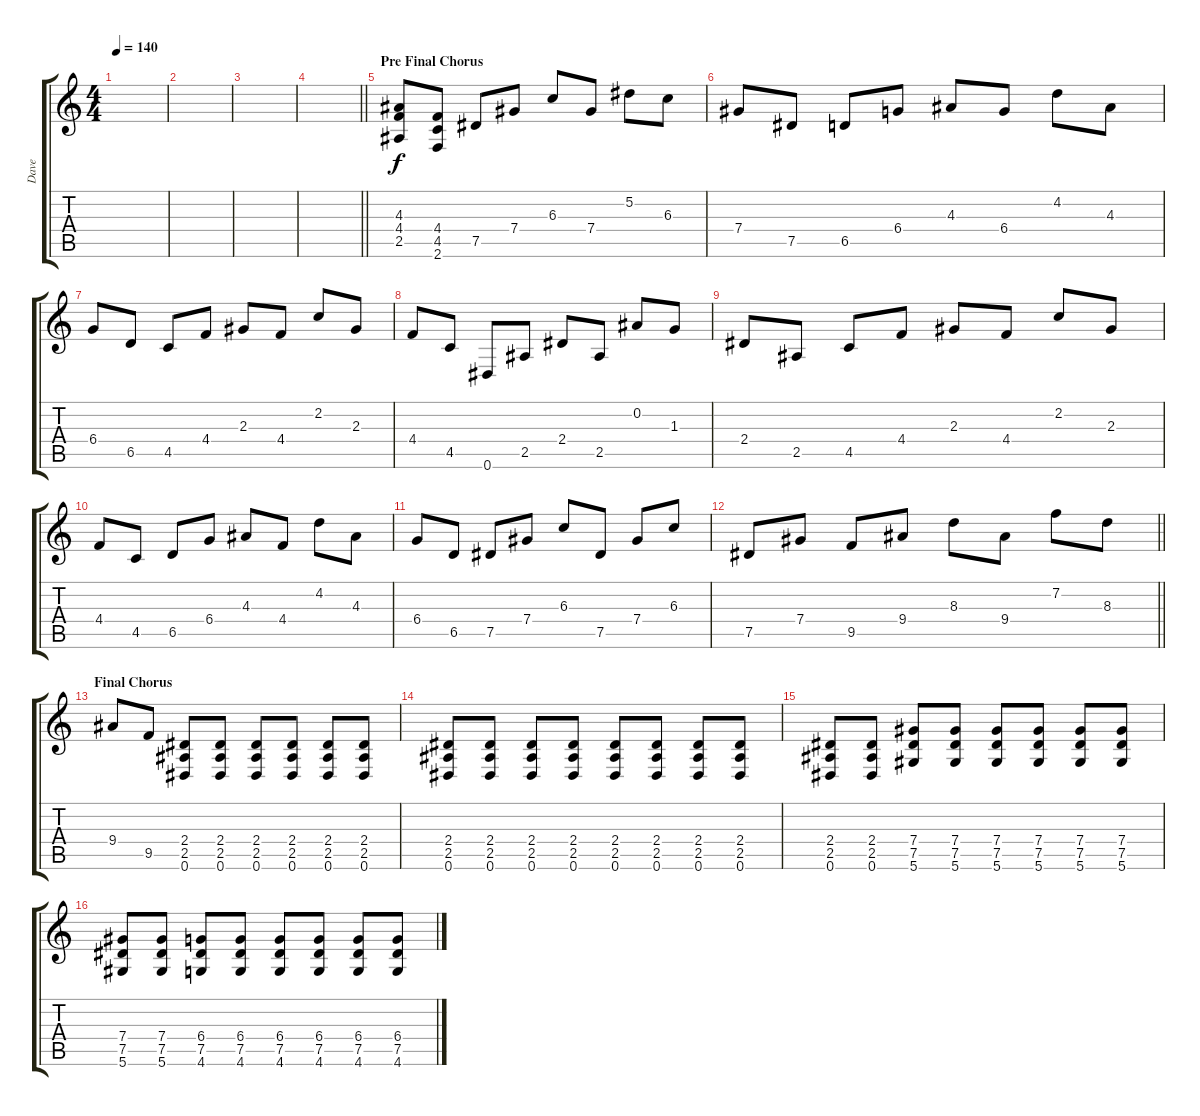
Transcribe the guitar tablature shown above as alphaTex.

\track ("Dave" "Dave") {instrument overdrivenguitar}
\staff {score tabs}
\tuning (Eb4 Bb3 Gb3 Db3 Ab2 Eb2) {hide}
\ts (4 4)
\tempo 140
\clef g2
\ks c
|
|
|
\barLineRight lightlight
|
\section ("" "Pre Final Chorus")
(4.3 4.4 2.5).8 (4.4 4.5 2.6).8 7.5.8 7.4.8 6.3.8 7.4.8 5.2.8 6.3.8 |
7.4.8 7.5.8 6.5.8 6.4.8 4.3.8 6.4.8 4.2.8 4.3.8 |
6.4.8 6.5.8 4.5.8 4.4.8 2.3.8 4.4.8 2.2.8 2.3.8 |
4.4.8 4.5.8 0.6.8 2.5.8 2.4.8 2.5.8 0.2.8 1.3.8 |
2.4.8 2.5.8 4.5.8 4.4.8 2.3.8 4.4.8 2.2.8 2.3.8 |
4.4.8 4.5.8 6.5.8 6.4.8 4.3.8 4.4.8 4.2.8 4.3.8 |
6.4.8 6.5.8 7.5.8 7.4.8 6.3.8 7.5.8 7.4.8 6.3.8 |
\barLineRight lightlight
7.5.8 7.4.8 9.5.8 9.4.8 8.3.8 9.4.8 7.2.8 8.3.8 |
\section ("" "Final Chorus")
9.4.8 9.5.8 (2.4 2.5 0.6).8 (2.4 2.5 0.6).8 (2.4 2.5 0.6).8 (2.4 2.5 0.6).8 (2.4 2.5 0.6).8 (2.4 2.5 0.6).8 |
(2.4 2.5 0.6).8 (2.4 2.5 0.6).8 (2.4 2.5 0.6).8 (2.4 2.5 0.6).8 (2.4 2.5 0.6).8 (2.4 2.5 0.6).8 (2.4 2.5 0.6).8 (2.4 2.5 0.6).8 |
(2.4 2.5 0.6).8 (2.4 2.5 0.6).8 (7.4 7.5 5.6).8 (7.4 7.5 5.6).8 (7.4 7.5 5.6).8 (7.4 7.5 5.6).8 (7.4 7.5 5.6).8 (7.4 7.5 5.6).8 |
(7.4 7.5 5.6).8 (7.4 7.5 5.6).8 (6.4 7.5 4.6).8 (6.4 7.5 4.6).8 (6.4 7.5 4.6).8 (6.4 7.5 4.6).8 (6.4 7.5 4.6).8 (6.4 7.5 4.6).8
